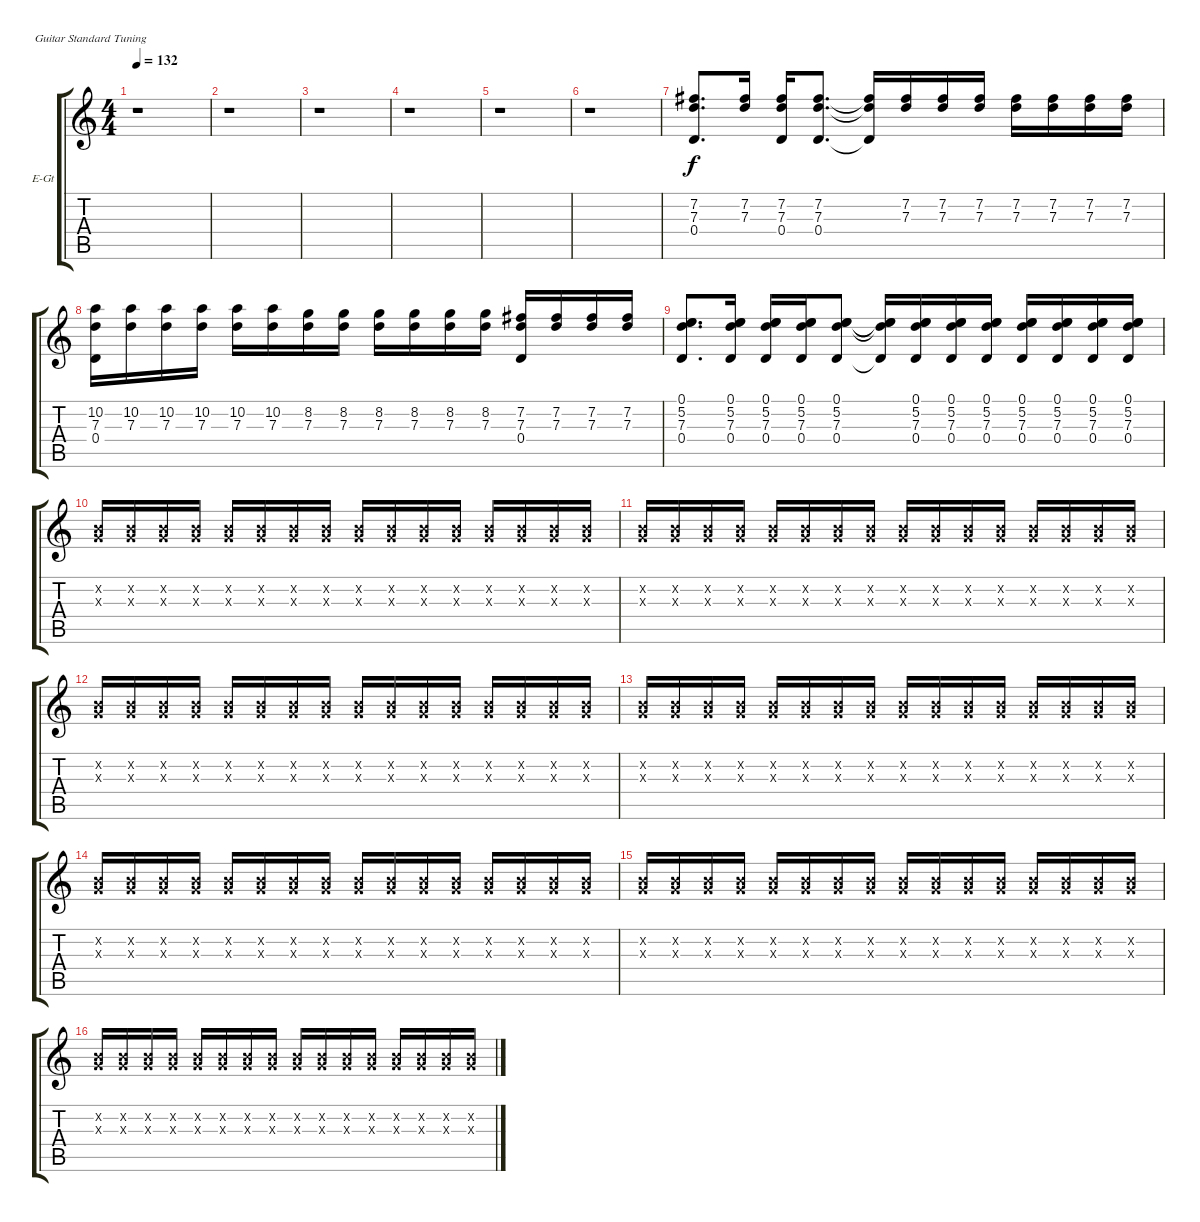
\bracketExtendMode groupsimilarinstruments
\firstSystemTrackNameOrientation horizontal
\otherSystemsTrackNameOrientation horizontal
\track ("Edge scnd. guit." "E-Gt") {instrument electricguitarclean}
\staff {score tabs}
\tuning (E4 B3 G3 D3 A2 E2)
\ts (4 4)
\tempo 132
\clef g2
\ks c
r.1{dy f} |
r.1 |
r.1 |
r.1 |
r.1 |
r.1 |
(7.2 7.3 0.4).8{d} (7.2 7.3).16 (7.2 7.3 0.4).16 (7.2 7.3 0.4).8{d} (7.2{t} 7.3{t} 0.4{t}).16 (7.2 7.3).16 (7.2 7.3).16 (7.2 7.3).16 (7.2 7.3).16 (7.2 7.3).16 (7.2 7.3).16 (7.2 7.3).16 |
(10.2 7.3 0.4).16 (10.2 7.3).16 (10.2 7.3).16 (10.2 7.3).16 (10.2 7.3).16 (10.2 7.3).16 (8.2 7.3).16 (8.2 7.3).16 (8.2 7.3).16 (8.2 7.3).16 (8.2 7.3).16 (8.2 7.3).16 (7.2 7.3 0.4).16 (7.2 7.3).16 (7.2 7.3).16 (7.2 7.3).16 |
(0.1 5.2 7.3 0.4).8{d} (0.1 5.2 7.3 0.4).16 (0.1 5.2 7.3 0.4).16 (0.1 5.2 7.3 0.4).16 (0.1 5.2 7.3 0.4).8 (0.1{t} 5.2{t} 7.3{t} 0.4{t}).16 (0.1 5.2 7.3 0.4).16 (0.1 5.2 7.3 0.4).16 (0.1 5.2 7.3 0.4).16 (0.1 5.2 7.3 0.4).16 (0.1 5.2 7.3 0.4).16 (0.1 5.2 7.3 0.4).16 (0.1 5.2 7.3 0.4).16 |
(0.2{x} 0.3{x}).16 (0.2{x} 0.3{x}).16 (0.2{x} 0.3{x}).16 (0.2{x} 0.3{x}).16 (0.2{x} 0.3{x}).16 (0.2{x} 0.3{x}).16 (0.2{x} 0.3{x}).16 (0.2{x} 0.3{x}).16 (0.2{x} 0.3{x}).16 (0.2{x} 0.3{x}).16 (0.2{x} 0.3{x}).16 (0.2{x} 0.3{x}).16 (0.2{x} 0.3{x}).16 (0.2{x} 0.3{x}).16 (0.2{x} 0.3{x}).16 (0.2{x} 0.3{x}).16 |
(0.2{x} 0.3{x}).16 (0.2{x} 0.3{x}).16 (0.2{x} 0.3{x}).16 (0.2{x} 0.3{x}).16 (0.2{x} 0.3{x}).16 (0.2{x} 0.3{x}).16 (0.2{x} 0.3{x}).16 (0.2{x} 0.3{x}).16 (0.2{x} 0.3{x}).16 (0.2{x} 0.3{x}).16 (0.2{x} 0.3{x}).16 (0.2{x} 0.3{x}).16 (0.2{x} 0.3{x}).16 (0.2{x} 0.3{x}).16 (0.2{x} 0.3{x}).16 (0.2{x} 0.3{x}).16 |
(0.2{x} 0.3{x}).16 (0.2{x} 0.3{x}).16 (0.2{x} 0.3{x}).16 (0.2{x} 0.3{x}).16 (0.2{x} 0.3{x}).16 (0.2{x} 0.3{x}).16 (0.2{x} 0.3{x}).16 (0.2{x} 0.3{x}).16 (0.2{x} 0.3{x}).16 (0.2{x} 0.3{x}).16 (0.2{x} 0.3{x}).16 (0.2{x} 0.3{x}).16 (0.2{x} 0.3{x}).16 (0.2{x} 0.3{x}).16 (0.2{x} 0.3{x}).16 (0.2{x} 0.3{x}).16 |
(0.2{x} 0.3{x}).16 (0.2{x} 0.3{x}).16 (0.2{x} 0.3{x}).16 (0.2{x} 0.3{x}).16 (0.2{x} 0.3{x}).16 (0.2{x} 0.3{x}).16 (0.2{x} 0.3{x}).16 (0.2{x} 0.3{x}).16 (0.2{x} 0.3{x}).16 (0.2{x} 0.3{x}).16 (0.2{x} 0.3{x}).16 (0.2{x} 0.3{x}).16 (0.2{x} 0.3{x}).16 (0.2{x} 0.3{x}).16 (0.2{x} 0.3{x}).16 (0.2{x} 0.3{x}).16 |
(0.2{x} 0.3{x}).16 (0.2{x} 0.3{x}).16 (0.2{x} 0.3{x}).16 (0.2{x} 0.3{x}).16 (0.2{x} 0.3{x}).16 (0.2{x} 0.3{x}).16 (0.2{x} 0.3{x}).16 (0.2{x} 0.3{x}).16 (0.2{x} 0.3{x}).16 (0.2{x} 0.3{x}).16 (0.2{x} 0.3{x}).16 (0.2{x} 0.3{x}).16 (0.2{x} 0.3{x}).16 (0.2{x} 0.3{x}).16 (0.2{x} 0.3{x}).16 (0.2{x} 0.3{x}).16 |
(0.2{x} 0.3{x}).16 (0.2{x} 0.3{x}).16 (0.2{x} 0.3{x}).16 (0.2{x} 0.3{x}).16 (0.2{x} 0.3{x}).16 (0.2{x} 0.3{x}).16 (0.2{x} 0.3{x}).16 (0.2{x} 0.3{x}).16 (0.2{x} 0.3{x}).16 (0.2{x} 0.3{x}).16 (0.2{x} 0.3{x}).16 (0.2{x} 0.3{x}).16 (0.2{x} 0.3{x}).16 (0.2{x} 0.3{x}).16 (0.2{x} 0.3{x}).16 (0.2{x} 0.3{x}).16 |
(0.2{x} 0.3{x}).16 (0.2{x} 0.3{x}).16 (0.2{x} 0.3{x}).16 (0.2{x} 0.3{x}).16 (0.2{x} 0.3{x}).16 (0.2{x} 0.3{x}).16 (0.2{x} 0.3{x}).16 (0.2{x} 0.3{x}).16 (0.2{x} 0.3{x}).16 (0.2{x} 0.3{x}).16 (0.2{x} 0.3{x}).16 (0.2{x} 0.3{x}).16 (0.2{x} 0.3{x}).16 (0.2{x} 0.3{x}).16 (0.2{x} 0.3{x}).16 (0.2{x} 0.3{x}).16
